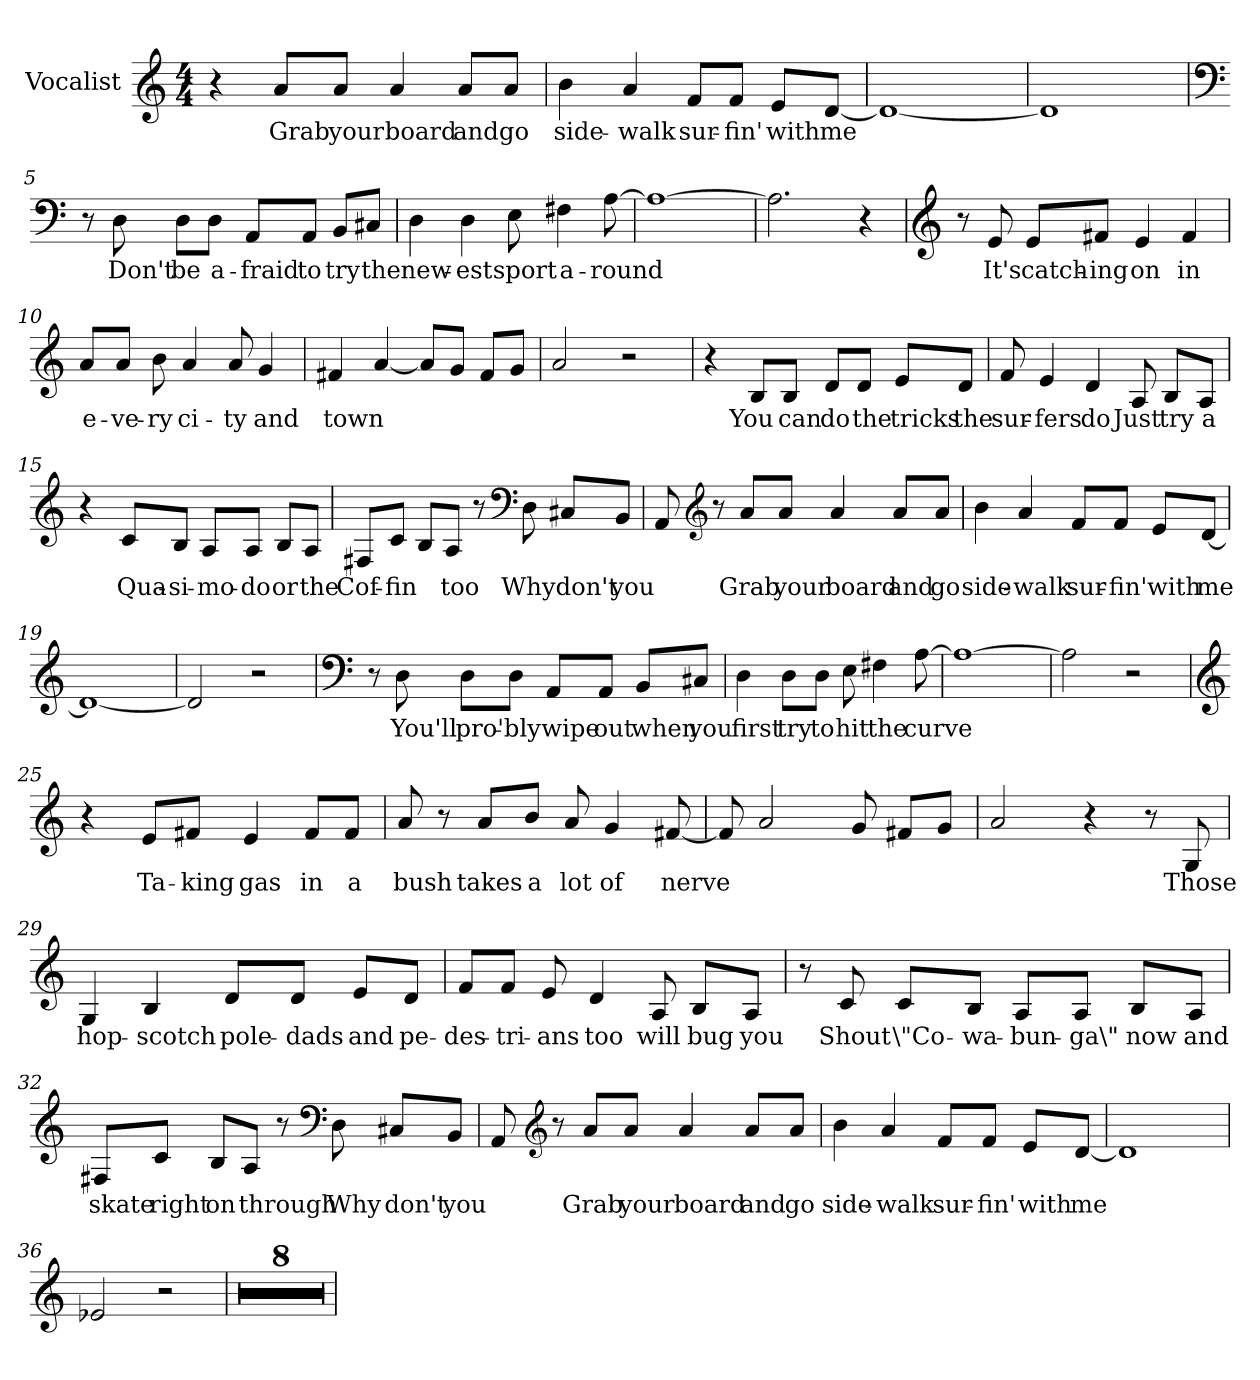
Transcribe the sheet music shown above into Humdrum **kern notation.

**kern	**text
*part1	*part1
*staff1	*staff1
*I"Vocalist	*
*clefG2	*
*M4/4	*
=1	=1
*clefG2	*
*M4/4	*
4r	.
8a/L	Grab
8a/J	your
4a	board
8a/L	and
8a/J	go
=2	=2
4b	side-
4a	-walk
8f/L	sur-
8f/J	-fin'
8e/L	with
[8d/J	me
=3	=3
1d_	_
=4	=4
1d]	_
=5	=5
*clefF4	*
8r	.
8D	Don't
8D\L	be
8D\J	a-
8AA/L	-fraid
8AA/J	to
8BB/L	try
8C#X/J	the
=6	=6
4D	new-
4D	-est
8E	sport
4F#X	a-
[8A	-round
=7	=7
1A_	_
=8	=8
2.A]	_
4r	.
=9	=9
*clefG2	*
8r	.
8e	It's
8e/L	catch-
8f#X/J	-ing
4e	on
4f#	in
=10	=10
8a/L	e-
8a/J	-ve-
8b	-ry
4a	ci-
8a	-ty
4g	and
=11	=11
4f#X	town
[4a	_
8a/L]	_
8g/J	_
8f#/L	_
8g/J	_
=12	=12
2a	_
2r	.
=13	=13
4r	.
8B/L	You
8B/J	can
8d/L	do
8d/J	the
8e/L	tricks
8d/J	the
=14	=14
8f	sur-
4e	-fers
4d	do
8A	Just
8B/L	try
8A/J	a
=15	=15
4r	.
8c/L	Qua-
8B/J	-si-
8A/L	-mo-
8A/J	-do
8B/L	or
8A/J	the
=16	=16
8F#X/L	Cof-
8c/J	-fin
8B/L	_
8A/J	too
8r	.
*clefF4	*
8D	Why
8C#X/L	don't
8BB/J	you
=17	=17
8AA	_
*clefG2	*
8r	.
8a/L	Grab
8a/J	your
4a	board
8a/L	and
8a/J	go
=18	=18
4b	side-
4a	-walk
8f/L	sur-
8f/J	-fin'
8e/L	with
[8d/J	me
=19	=19
1d_	_
=20	=20
2d]	_
2r	.
=21	=21
*clefF4	*
8r	.
8D	You'll
8D\L	pro'-
8D\J	-bly
8AA/L	wipe
8AA/J	out
8BB/L	when
8C#X/J	you
=22	=22
4D	first
8D\L	try
8D\J	to
8E	hit
4F#X	the
[8A	curve
=23	=23
1A_	_
=24	=24
2A]	_
2r	.
=25	=25
*clefG2	*
4r	.
8e/L	Ta-
8f#X/J	-king
4e	gas
8f#/L	in
8f#/J	a
=26	=26
8a	bush
8r	.
8a/L	takes
8b/J	a
8a	lot
4g	of
[8f#X	nerve
=27	=27
8f#]	_
2a	_
8g	_
8f#X/L	_
8g/J	_
=28	=28
2a	_
4r	.
8r	.
8G	Those
=29	=29
4G	hop-
4B	-scotch
8d/L	pole-
8d/J	-dads
8e/L	and
8d/J	pe-
=30	=30
8f/L	-des-
8f/J	-tri-
8e	-ans
4d	too
8A	will
8B/L	bug
8A/J	you
=31	=31
8r	.
8c	Shout
8c/L	\"Co-
8B/J	-wa-
8A/L	-bun-
8A/J	-ga\"
8B/L	now
8A/J	and
=32	=32
8F#X/L	skate
8c/J	right
8B/L	on
8A/J	through
8r	.
*clefF4	*
8D	Why
8C#X/L	don't
8BB/J	you
=33	=33
8AA	_
*clefG2	*
8r	.
8a/L	Grab
8a/J	your
4a	board
8a/L	and
8a/J	go
=34	=34
4b	side-
4a	-walk
8f/L	sur-
8f/J	-fin'
8e/L	with
[8d/J	me
=35	=35
1d]	_
=36	=36
2e-X	_
2r	.
=37	=37
1r	.
=38	=38
1r	.
=39	=39
1r	.
=40	=40
1r	.
=41	=41
1r	.
=42	=42
1r	.
=43	=43
1r	.
=44	=44
1r	.
=	=
*-	*-
